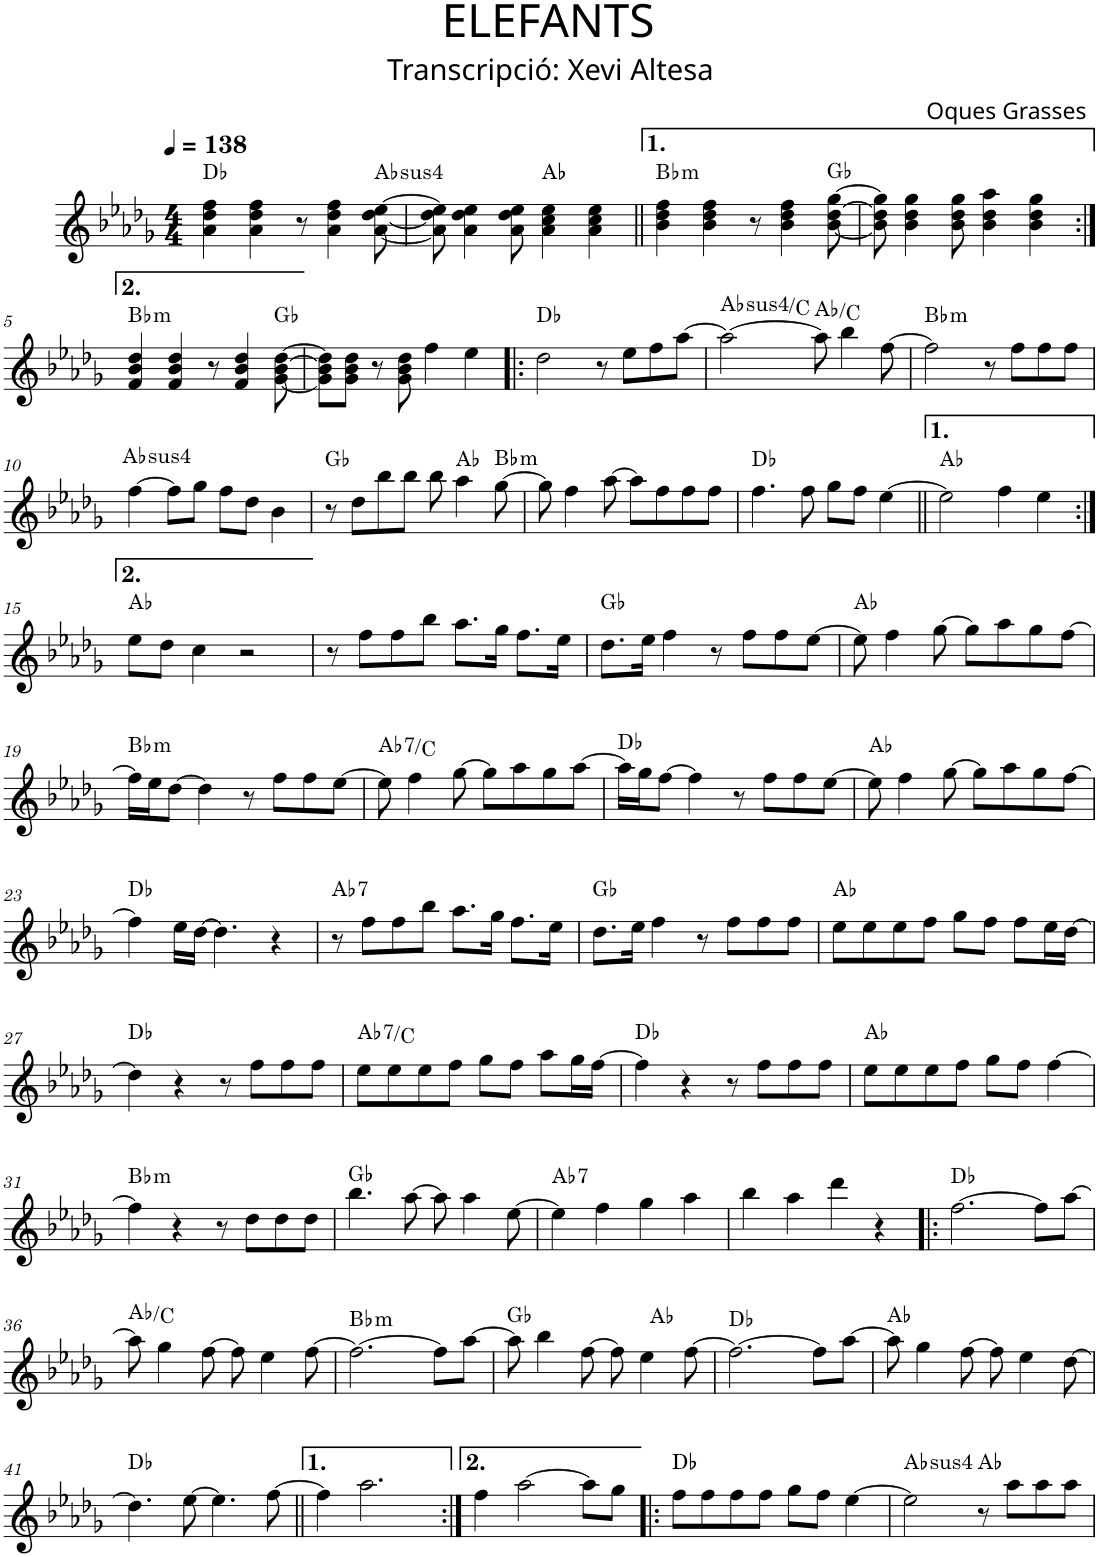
**kern	**harte
*part1	*part1
*staff1	*
*I"P1	*
*clefG2	*
*k[b-e-a-d-g-]	*
*M4/4	*
*MM138	*
=1	=1
4a-\ 4dd-\ 4ff\	Db:maj
4a-\ 4dd-\ 4ff\	.
8r	.
4a-\ 4dd-\ 4ff\	.
!	!LO:H:kt=4
[8a-\ [8dd-\ [8ee-\	Ab:sus4
=2	=2
8a-\] 8dd-\] 8ee-\]	.
4a-\ 4dd-\ 4ee-\	.
8a-\ 8dd-\ 8ee-\	.
4a-\ 4cc\ 4ee-\	Ab:maj
4a-\ 4cc\ 4ee-\	.
=3||	=3||
!	!LO:H:kt=m
4b-\ 4dd-\ 4ff\	Bb:min
4b-\ 4dd-\ 4ff\	.
8r	.
4b-\ 4dd-\ 4ff\	.
[8b-\ [8dd-\ [8gg-\	Gb:maj
=4	=4
8b-\] 8dd-\] 8gg-\]	.
4b-\ 4dd-\ 4gg-\	.
8b-\ 8dd-\ 8gg-\	.
4b-\ 4dd-\ 4aa-\	.
4b-\ 4dd-\ 4gg-\	.
!!LO:LB:g=z
=5:|!	=5:|!
!	!LO:H:kt=m
4f/ 4b-/ 4dd-/	Bb:min
4f/ 4b-/ 4dd-/	.
8r	.
4f/ 4b-/ 4dd-/	.
[8g-\ [8b-\ [8dd-\	Gb:maj
=6	=6
8g-\] 8b-\] 8dd-\]L	.
8g-\ 8b-\ 8dd-\J	.
8r	.
8g-\ 8b-\ 8dd-\	.
4ff\	.
4ee-\	.
=7!|:	=7!|:
2dd-\	Db:maj
8r	.
8ee-\L	.
8ff\	.
[8aa-\J	.
=8	=8
!	!LO:H:kt=4
2aa-\_	Ab:sus4/3
8aa-\]	Ab:maj/3
4bb-\	.
[8ff\	.
=9	=9
!	!LO:H:kt=m
2ff\]	Bb:min
8r	.
8ff\L	.
8ff\	.
8ff\J	.
!!LO:LB:g=z
=10	=10
!	!LO:H:kt=4
[4ff\	Ab:sus4
8ff\L]	.
8gg-\J	.
8ff\L	.
8dd-\J	.
4b-\	.
=11	=11
8r	Gb:maj
8dd-\L	.
8bb-\	.
8bb-\J	.
8bb-\	.
4aa-\	Ab:maj
!	!LO:H:kt=m
[8gg-\	Bb:min
=12	=12
8gg-\]	.
4ff\	.
[8aa-\	.
8aa-\L]	.
8ff\	.
8ff\	.
8ff\J	.
=13	=13
4.ff\	Db:maj
8ff\	.
8gg-\L	.
8ff\J	.
[4ee-\	.
=14||	=14||
2ee-\]	Ab:maj
4ff\	.
4ee-\	.
!!LO:LB:g=z
=15:|!	=15:|!
8ee-\L	Ab:maj
8dd-\J	.
4cc\	.
2r	.
=16	=16
8r	.
8ff\L	.
8ff\	.
8bb-\J	.
8.aa-\L	.
16gg-\Jk	.
8.ff\L	.
16ee-\Jk	.
=17	=17
8.dd-\L	Gb:maj
16ee-\Jk	.
4ff\	.
8r	.
8ff\L	.
8ff\	.
[8ee-\J	.
=18	=18
8ee-\]	Ab:maj
4ff\	.
[8gg-\	.
8gg-\L]	.
8aa-\	.
8gg-\	.
[8ff\J	.
!!LO:LB:g=z
=19	=19
!	!LO:H:kt=m
16ff\LL]	Bb:min
16ee-\J	.
[8dd-\J	.
4dd-\]	.
8r	.
8ff\L	.
8ff\	.
[8ee-\J	.
=20	=20
!	!LO:H:kt=7
8ee-\]	Ab:7/3
4ff\	.
[8gg-\	.
8gg-\L]	.
8aa-\	.
8gg-\	.
[8aa-\J	.
=21	=21
16aa-\LL]	Db:maj
16gg-\J	.
[8ff\J	.
4ff\]	.
8r	.
8ff\L	.
8ff\	.
[8ee-\J	.
=22	=22
8ee-\]	Ab:maj
4ff\	.
[8gg-\	.
8gg-\L]	.
8aa-\	.
8gg-\	.
[8ff\J	.
!!LO:LB:g=z
=23	=23
4ff\]	Db:maj
16ee-\LL	.
[16dd-\JJ	.
4.dd-\]	.
4r	.
=24	=24
!	!LO:H:kt=7
8r	Ab:7
8ff\L	.
8ff\	.
8bb-\J	.
8.aa-\L	.
16gg-\Jk	.
8.ff\L	.
16ee-\Jk	.
=25	=25
8.dd-\L	Gb:maj
16ee-\Jk	.
4ff\	.
8r	.
8ff\L	.
8ff\	.
8ff\J	.
=26	=26
8ee-\L	Ab:maj
8ee-\	.
8ee-\	.
8ff\J	.
8gg-\L	.
8ff\J	.
8ff\L	.
16ee-\L	.
[16dd-\JJ	.
!!LO:LB:g=z
=27	=27
4dd-\]	Db:maj
4r	.
8r	.
8ff\L	.
8ff\	.
8ff\J	.
=28	=28
!	!LO:H:kt=7
8ee-\L	Ab:7/3
8ee-\	.
8ee-\	.
8ff\J	.
8gg-\L	.
8ff\J	.
8aa-\L	.
16gg-\L	.
[16ff\JJ	.
=29	=29
4ff\]	Db:maj
4r	.
8r	.
8ff\L	.
8ff\	.
8ff\J	.
=30	=30
8ee-\L	Ab:maj
8ee-\	.
8ee-\	.
8ff\J	.
8gg-\L	.
8ff\J	.
[4ff\	.
!!LO:LB:g=z
=31	=31
!	!LO:H:kt=m
4ff\]	Bb:min
4r	.
8r	.
8dd-\L	.
8dd-\	.
8dd-\J	.
=32	=32
4.bb-\	Gb:maj
[8aa-\	.
8aa-\]	.
4aa-\	.
[8ee-\	.
=33	=33
!	!LO:H:kt=7
4ee-\]	Ab:7
4ff\	.
4gg-\	.
4aa-\	.
=34	=34
4bb-\	.
4aa-\	.
4ddd-\	.
4r	.
=35!|:	=35!|:
[2.ff\	Db:maj
8ff\L]	.
[8aa-\J	.
!!LO:LB:g=z
=36	=36
8aa-\]	Ab:maj/3
4gg-\	.
[8ff\	.
8ff\]	.
4ee-\	.
[8ff\	.
=37	=37
!	!LO:H:kt=m
2.ff\_	Bb:min
8ff\L]	.
[8aa-\J	.
=38	=38
8aa-\]	Gb:maj
4bb-\	.
[8ff\	.
8ff\]	.
4ee-\	Ab:maj
[8ff\	.
=39	=39
2.ff\_	Db:maj
8ff\L]	.
[8aa-\J	.
=40	=40
8aa-\]	Ab:maj
4gg-\	.
[8ff\	.
8ff\]	.
4ee-\	.
[8dd-\	.
!!LO:LB:g=z
=41	=41
4.dd-\]	Db:maj
[8ee-\	.
4.ee-\]	.
[8ff\	.
=42||	=42||
4ff\]	.
2.aa-\	.
=43:|!	=43:|!
4ff\	.
[2aa-\	.
8aa-\L]	.
8gg-\J	.
=44!|:	=44!|:
8ff\L	Db:maj
8ff\	.
8ff\	.
8ff\J	.
8gg-\L	.
8ff\J	.
[4ee-\	.
=45	=45
!	!LO:H:kt=4
2ee-\]	Ab:sus4
8r	Ab:maj
8aa-\L	.
8aa-\	.
8aa-\J	.
=	=
*-	*-
